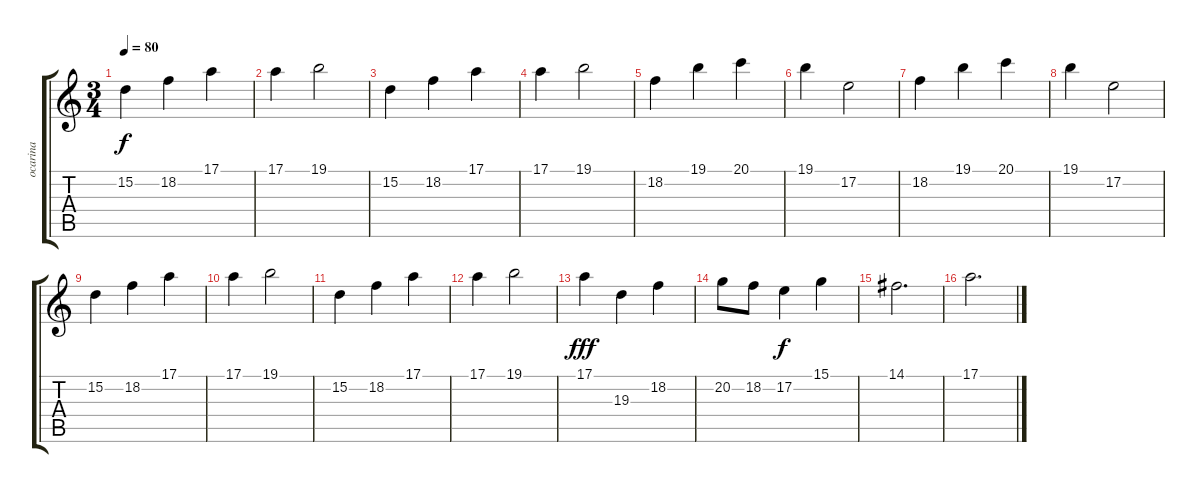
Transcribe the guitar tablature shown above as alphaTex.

\track ("ocarina" "ocarina") {instrument ocarina}
\staff {score tabs}
\tuning (E4 B3 G3 D3 A2 E2) {hide}
\ts (3 4)
\tempo 80
\clef g2
\ks c
15.2.4{dy f} 18.2.4 17.1.4 |
17.1.4 19.1.2 |
15.2.4 18.2.4 17.1.4 |
17.1.4 19.1.2 |
18.2.4 19.1.4 20.1.4 |
19.1.4 17.2.2 |
18.2.4 19.1.4 20.1.4 |
19.1.4 17.2.2 |
15.2.4 18.2.4 17.1.4 |
17.1.4 19.1.2 |
15.2.4 18.2.4 17.1.4 |
17.1.4 19.1.2 |
17.1.4{dy fff} 19.3.4 18.2.4 |
20.2.8 18.2.8 17.2.4{dy f} 15.1.4 |
14.1.2{d volume 11} |
17.1.2{d}
